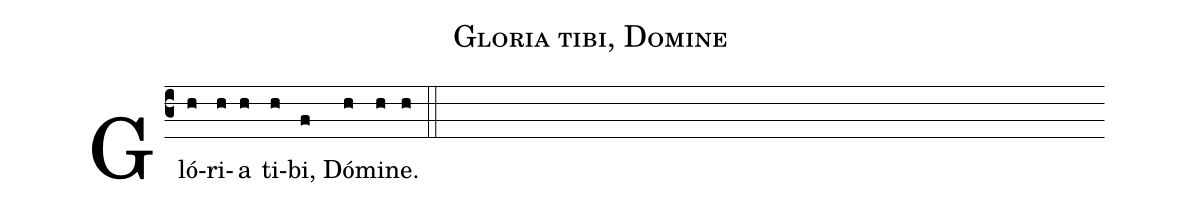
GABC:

name: Gloria tibi, Domine;
%%
(c3) Gló(h)ri(h)a(h) ti(h)bi(f), Dó(h)mi(h)ne.(h) (::)
